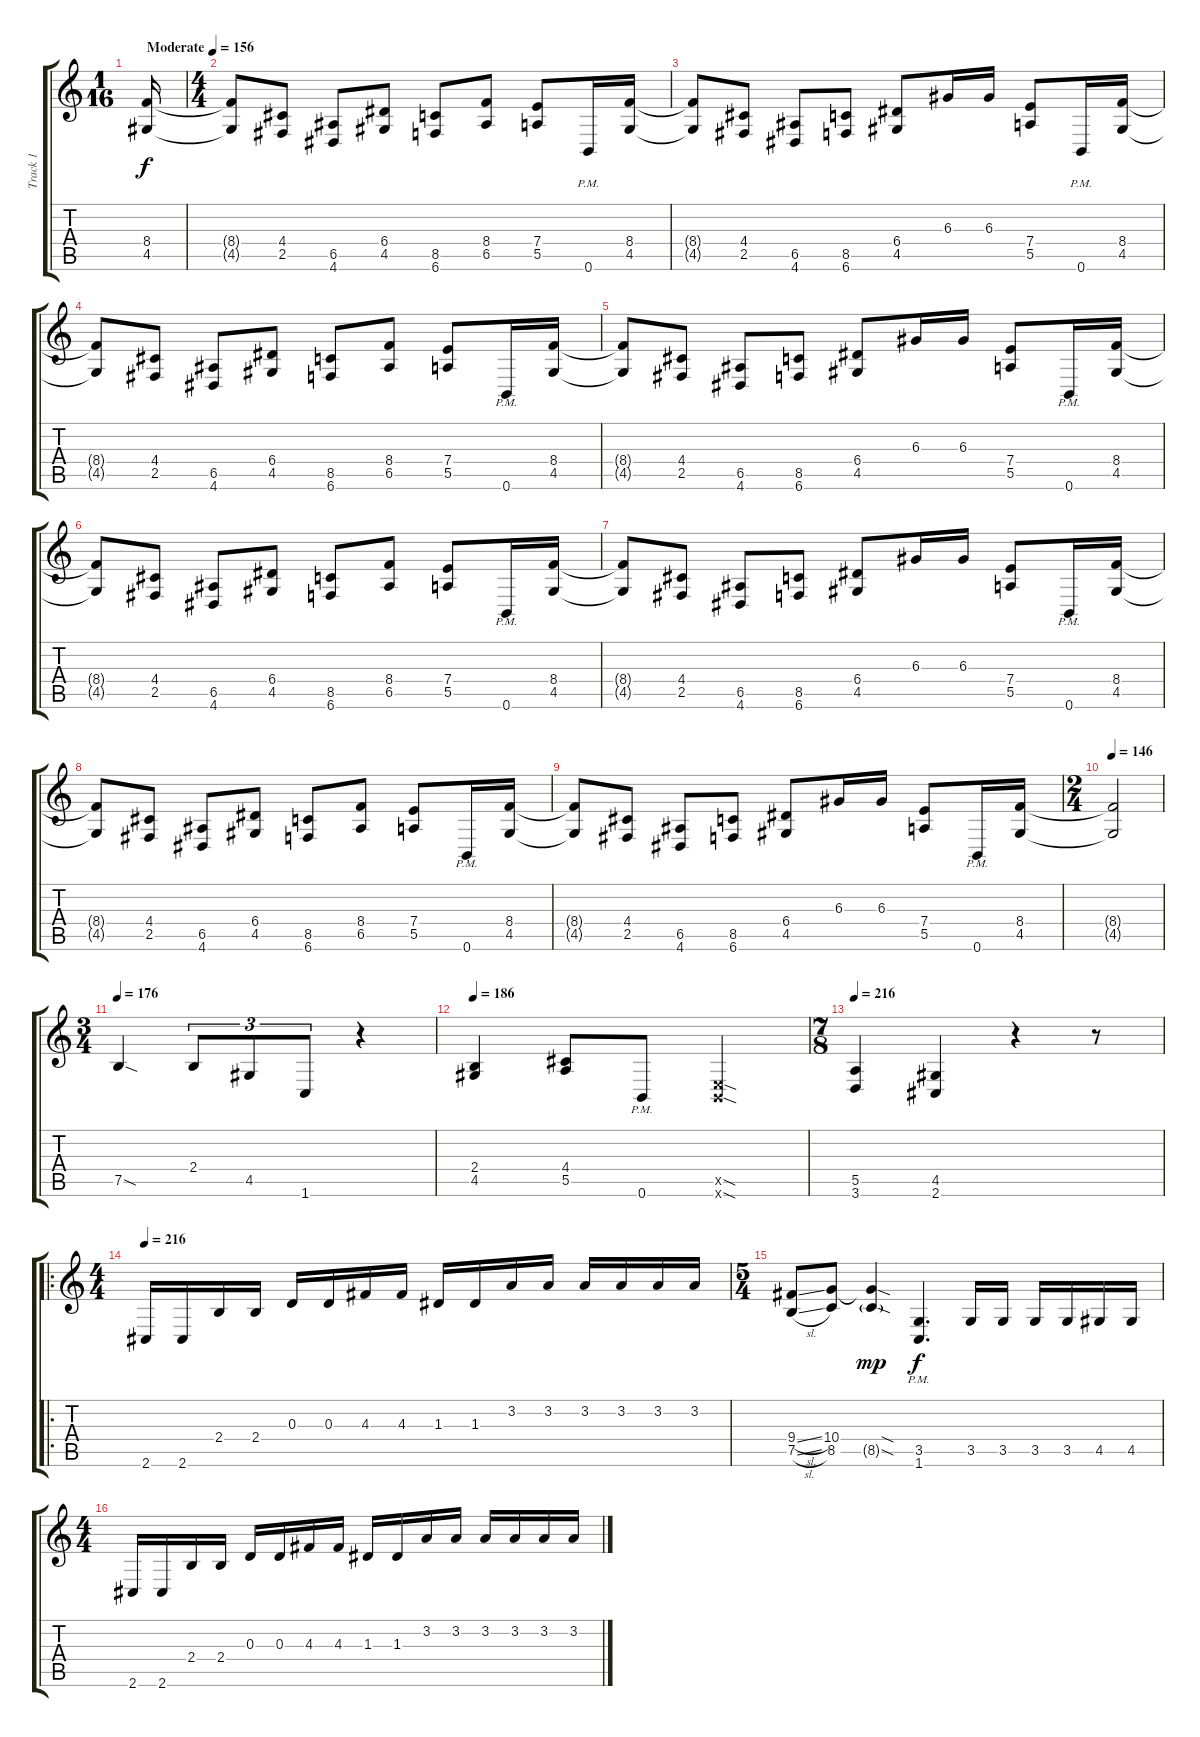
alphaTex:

\track ("Track 1" "Track 1") {instrument distortionguitar}
\staff {score tabs}
\tuning (B3 Gb3 D3 A2 E2 B1) {hide}
\ts (1 16)
\tempo (156 "Moderate")
\clef g2
\ks c
(8.4 4.5).16{dy f instrument distortionguitar} |
\ts (4 4)
(8.4{t} 4.5{t}).8 (4.4 2.5).8 (6.5 4.6).8 (6.4 4.5).8 (8.5 6.6).8 (8.4 6.5).8 (7.4 5.5).8 0.6{pm}.16 (8.4 4.5).16 |
(8.4{t} 4.5{t}).8 (4.4 2.5).8 (6.5 4.6).8 (8.5 6.6).8 (6.4 4.5).8 6.3.16 6.3.16 (7.4 5.5).8 0.6{pm}.16 (8.4 4.5).16 |
(8.4{t} 4.5{t}).8 (4.4 2.5).8 (6.5 4.6).8 (6.4 4.5).8 (8.5 6.6).8 (8.4 6.5).8 (7.4 5.5).8 0.6{pm}.16 (8.4 4.5).16 |
(8.4{t} 4.5{t}).8 (4.4 2.5).8 (6.5 4.6).8 (8.5 6.6).8 (6.4 4.5).8 6.3.16 6.3.16 (7.4 5.5).8 0.6{pm}.16 (8.4 4.5).16 |
(8.4{t} 4.5{t}).8 (4.4 2.5).8 (6.5 4.6).8 (6.4 4.5).8 (8.5 6.6).8 (8.4 6.5).8 (7.4 5.5).8 0.6{pm}.16 (8.4 4.5).16 |
(8.4{t} 4.5{t}).8 (4.4 2.5).8 (6.5 4.6).8 (8.5 6.6).8 (6.4 4.5).8 6.3.16 6.3.16 (7.4 5.5).8 0.6{pm}.16 (8.4 4.5).16 |
(8.4{t} 4.5{t}).8 (4.4 2.5).8 (6.5 4.6).8 (6.4 4.5).8 (8.5 6.6).8 (8.4 6.5).8 (7.4 5.5).8 0.6{pm}.16 (8.4 4.5).16 |
(8.4{t} 4.5{t}).8 (4.4 2.5).8 (6.5 4.6).8 (8.5 6.6).8 (6.4 4.5).8 6.3.16 6.3.16 (7.4 5.5).8 0.6{pm}.16 (8.4 4.5).16 |
\ts (2 4)
\tempo 146
(8.4{t} 4.5{t}).2 |
\ts (3 4)
\tempo 176
7.5{sod}.4 2.4.8{tu (3 2)} 4.5.8{tu (3 2)} 1.6.8{tu (3 2)} r.4 |
\tempo 186
(2.4 4.5).4 (4.4 5.5).8 0.6{pm}.8 (0.5{sod x} 0.6{sod x}).4 |
\ts (7 8)
\tempo 216
(5.5 3.6).4 (4.5 2.6).4 r.4 r.8 |
\ro
\ts (4 4)
\tempo 216
2.6.16 2.6.16 2.4.16 2.4.16 0.3.16 0.3.16 4.3.16 4.3.16 1.3.16 1.3.16 3.2.16 3.2.16 3.2.16 3.2.16 3.2.16 3.2.16 |
\ts (5 4)
(9.4{sl} 7.5{sl}).8 (10.4 8.5).8 (10.4{sod t} 8.5{sod g}).4{dy mp} (3.5 1.6{pm}).4{d dy f} 3.5.16 3.5.16 3.5.16 3.5.16 4.5.16 4.5.16 |
\ts (4 4)
2.6.16 2.6.16 2.4.16 2.4.16 0.3.16 0.3.16 4.3.16 4.3.16 1.3.16 1.3.16 3.2.16 3.2.16 3.2.16 3.2.16 3.2.16 3.2.16
